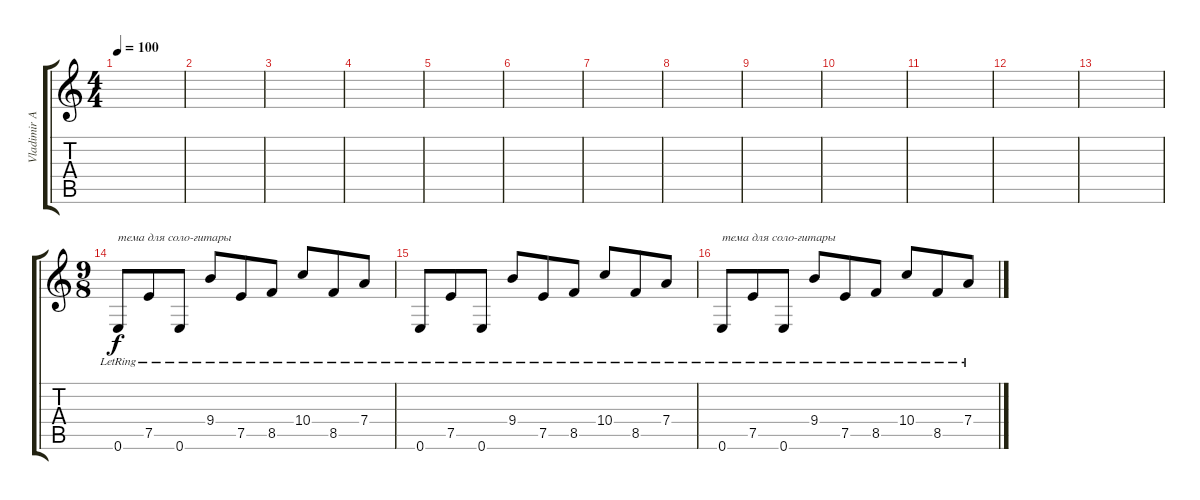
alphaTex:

\track ("Vladimir Antipov acoustic" "Vladimir A") {instrument acousticguitarnylon}
\staff {score tabs}
\tuning (E4 B3 G3 D3 A2 E2) {hide}
\ts (4 4)
\tempo 100
\clef g2
\ks c
|
|
|
|
|
|
|
|
|
|
|
|
|
\ts (9 8)
0.6{lr}.8{txt "тема для соло-гитары"} 7.5{lr}.8 0.6{lr}.8 9.4{lr}.8 7.5{lr}.8 8.5{lr}.8 10.4{lr}.8 8.5{lr}.8 7.4{lr}.8 |
0.6{lr}.8 7.5{lr}.8 0.6{lr}.8 9.4{lr}.8 7.5{lr}.8 8.5{lr}.8 10.4{lr}.8 8.5{lr}.8 7.4{lr}.8 |
0.6{lr}.8{txt "тема для соло-гитары"} 7.5{lr}.8 0.6{lr}.8 9.4{lr}.8 7.5{lr}.8 8.5{lr}.8 10.4{lr}.8 8.5{lr}.8 7.4{lr}.8
